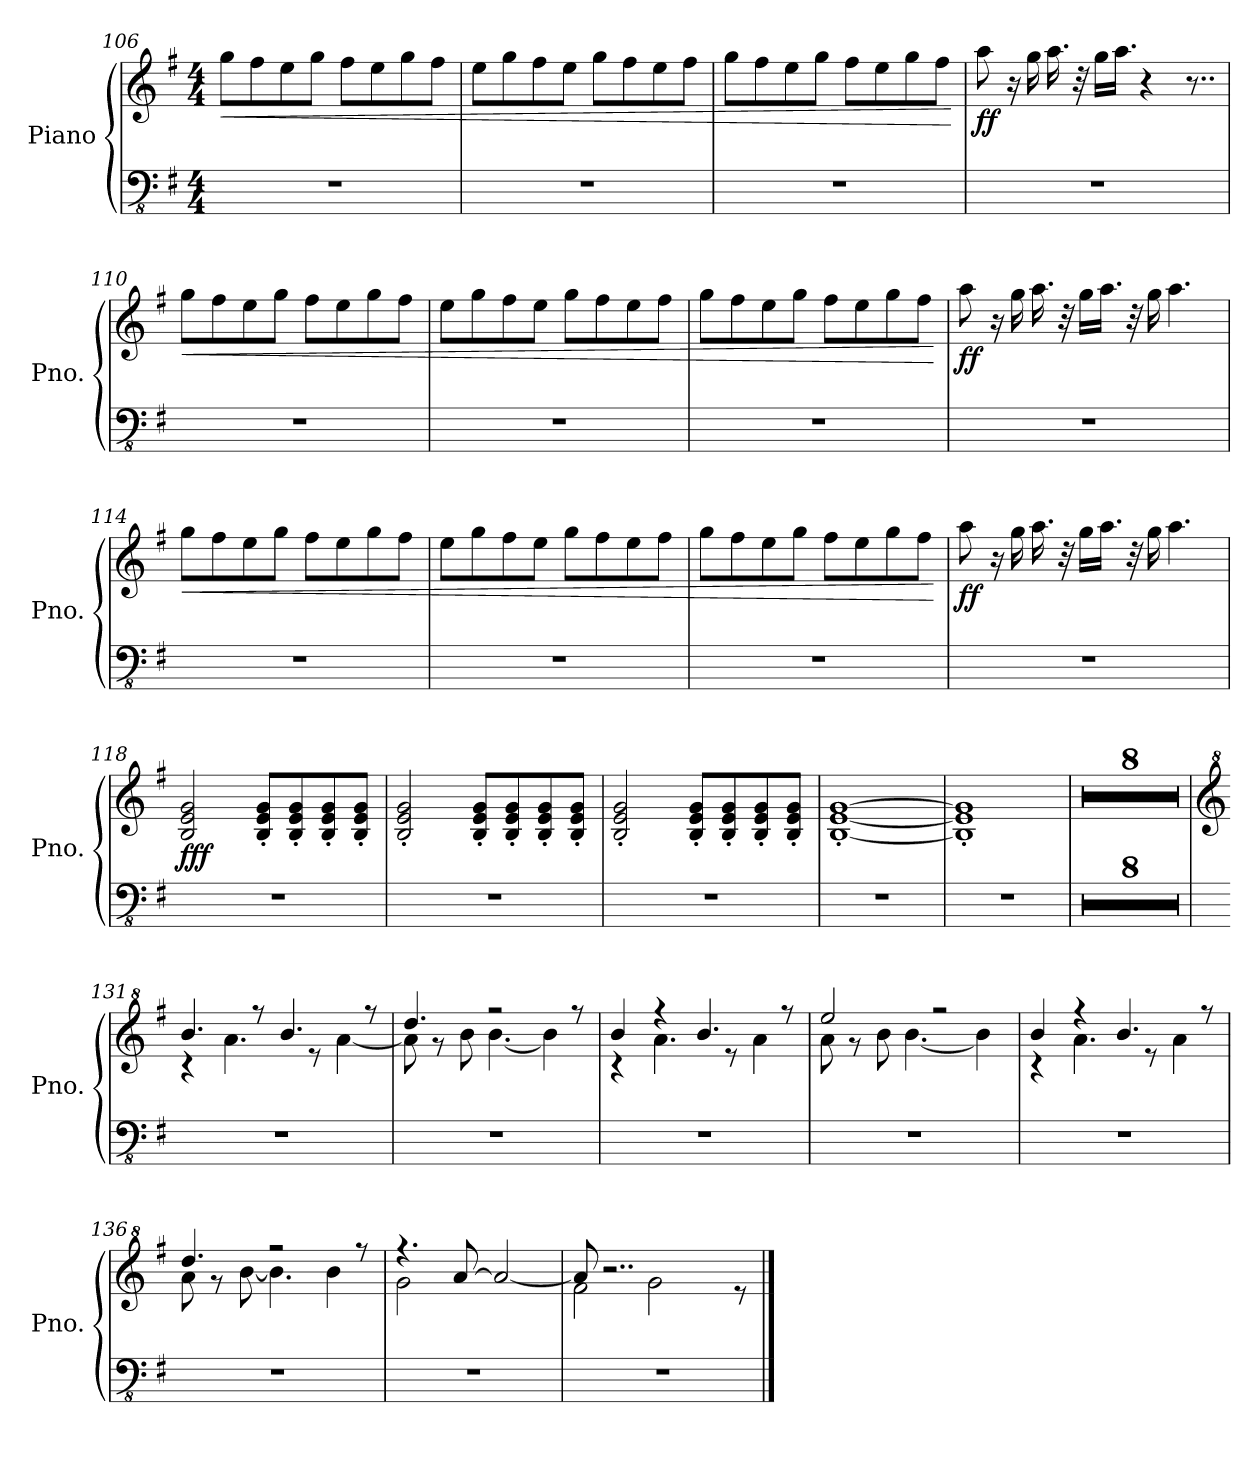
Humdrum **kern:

**kern	**kern	**dynam
*part1	*part1	*part1
*staff2	*staff1	*staff1/2
*I"Piano	*	*
*I'Pno.	*	*
*clefFv4	*clefG2	*
*k[f#]	*k[f#]	*
*M4/4	*M4/4	*
=106	=106	=106
!	!	!LO:HP:b
1r	8gg\L	<
.	8ff#\	.
.	8ee\	.
.	8gg\J	.
.	8ff#\L	.
.	8ee\	.
.	8gg\	.
.	8ff#\J	.
=107	=107	=107
1r	8ee\L	.
.	8gg\	.
.	8ff#\	.
.	8ee\J	.
.	8gg\L	.
.	8ff#\	.
.	8ee\	.
.	8ff#\J	.
!!LO:LB:g=z
=108	=108	=108
1r	8gg\L	.
.	8ff#\	.
.	8ee\	.
.	8gg\J	.
.	8ff#\L	.
.	8ee\	.
.	8gg\	.
.	8ff#\J	.
.	.	[
=109	=109	=109
!	!	!LO:DY:b
1r	8aa\	ff
.	16r	.
.	16gg\	.
.	16.aa\	.
.	32r	.
.	16gg\LL	.
.	16.aa\JJ	.
.	4r	.
.	8..r	.
=110	=110	=110
!	!	!LO:HP:b
1r	8gg\L	<
.	8ff#\	.
.	8ee\	.
.	8gg\J	.
.	8ff#\L	.
.	8ee\	.
.	8gg\	.
.	8ff#\J	.
=111	=111	=111
1r	8ee\L	.
.	8gg\	.
.	8ff#\	.
.	8ee\J	.
.	8gg\L	.
.	8ff#\	.
.	8ee\	.
.	8ff#\J	.
=112	=112	=112
1r	8gg\L	.
.	8ff#\	.
.	8ee\	.
.	8gg\J	.
.	8ff#\L	.
.	8ee\	.
.	8gg\	.
.	8ff#\J	.
.	.	[
!!LO:LB:g=z
=113	=113	=113
!	!	!LO:DY:b
1r	8aa\	ff
.	16r	.
.	16gg\	.
.	16.aa\	.
.	32r	.
.	16gg\LL	.
.	16.aa\JJ	.
.	32r	.
.	16gg\	.
.	4.aa\	.
=114	=114	=114
!	!	!LO:HP:b
1r	8gg\L	<
.	8ff#\	.
.	8ee\	.
.	8gg\J	.
.	8ff#\L	.
.	8ee\	.
.	8gg\	.
.	8ff#\J	.
=115	=115	=115
1r	8ee\L	.
.	8gg\	.
.	8ff#\	.
.	8ee\J	.
.	8gg\L	.
.	8ff#\	.
.	8ee\	.
.	8ff#\J	.
=116	=116	=116
1r	8gg\L	.
.	8ff#\	.
.	8ee\	.
.	8gg\J	.
.	8ff#\L	.
.	8ee\	.
.	8gg\	.
.	8ff#\J	.
.	.	[
!!LO:LB:g=z
=117	=117	=117
!	!	!LO:DY:b
1r	8aa\	ff
.	16r	.
.	16gg\	.
.	16.aa\	.
.	32r	.
.	16gg\LL	.
.	16.aa\JJ	.
.	32r	.
.	16gg\	.
.	4.aa\	.
=118	=118	=118
!	!	!LO:DY:b
1r	2B/ 2e/ 2g/	fff
.	8B/' 8e/' 8g/'L	.
.	8B/' 8e/' 8g/'	.
.	8B/' 8e/' 8g/'	.
.	8B/' 8e/' 8g/'J	.
=119	=119	=119
1r	2B/' 2e/' 2g/'	.
.	8B/' 8e/' 8g/'L	.
.	8B/' 8e/' 8g/'	.
.	8B/' 8e/' 8g/'	.
.	8B/' 8e/' 8g/'J	.
=120	=120	=120
1r	2B/' 2e/' 2g/'	.
.	8B/' 8e/' 8g/'L	.
.	8B/' 8e/' 8g/'	.
.	8B/' 8e/' 8g/'	.
.	8B/' 8e/' 8g/'J	.
=121	=121	=121
1r	[1B' [1e' [1g'	.
=122	=122	=122
1r	1B]' 1e]' 1g]'	.
=123	=123	=123
1r	1r	.
!!LO:PB:g=z
=124	=124	=124
1r	1r	.
=125	=125	=125
1r	1r	.
=126	=126	=126
1r	1r	.
=127	=127	=127
1r	1r	.
=128	=128	=128
1r	1r	.
=129	=129	=129
1r	1r	.
=130	=130	=130
1r	1r	.
=131	=131	=131
*	*clefG^2	*
*	*^	*
1r	4.bb/	4r	.
.	.	4.aa\	.
.	8r	.	.
.	4.bb/	.	.
.	.	8r	.
.	.	[4aa\	.
.	8r	.	.
=132	=132	=132	=132
1r	4.ddd/	8aa\]	.
.	.	8r	.
.	.	8bb\	.
.	2r	[4.bb\	.
.	.	4bb\]	.
.	8r	.	.
=133	=133	=133	=133
1r	4bb/	4r	.
.	4r	4.aa\	.
.	4.bb/	.	.
.	.	8r	.
.	.	4aa\	.
.	8r	.	.
!!LO:LB:g=z	!!
=134	=134	=134	=134
1r	2eee/	8aa\	.
.	.	8r	.
.	.	8bb\	.
.	.	[4.bb\	.
.	2r	.	.
.	.	4bb\]	.
=135	=135	=135	=135
1r	4bb/	4r	.
.	4r	4.aa\	.
.	4.bb/	.	.
.	.	8r	.
.	.	4aa\	.
.	8r	.	.
=136	=136	=136	=136
1r	4.ddd/	8aa\	.
.	.	8r	.
.	.	[8bb\	.
.	2r	4.bb\]	.
.	.	4bb\	.
.	8r	.	.
=137	=137	=137	=137
1r	4.r	2gg\	.
.	[8aa/	.	.
.	2aa/_	2ryy	.
=138	=138	=138	=138
*	*	*^	*
1r	8aa/]	4.ryy	2ff#\	.
.	2..r	.	.	.
.	.	2gg\	.	.
.	.	.	2ryy	.
.	.	8r	.	.
*	*v	*v	*v	*
==	==	==
*-	*-	*-
